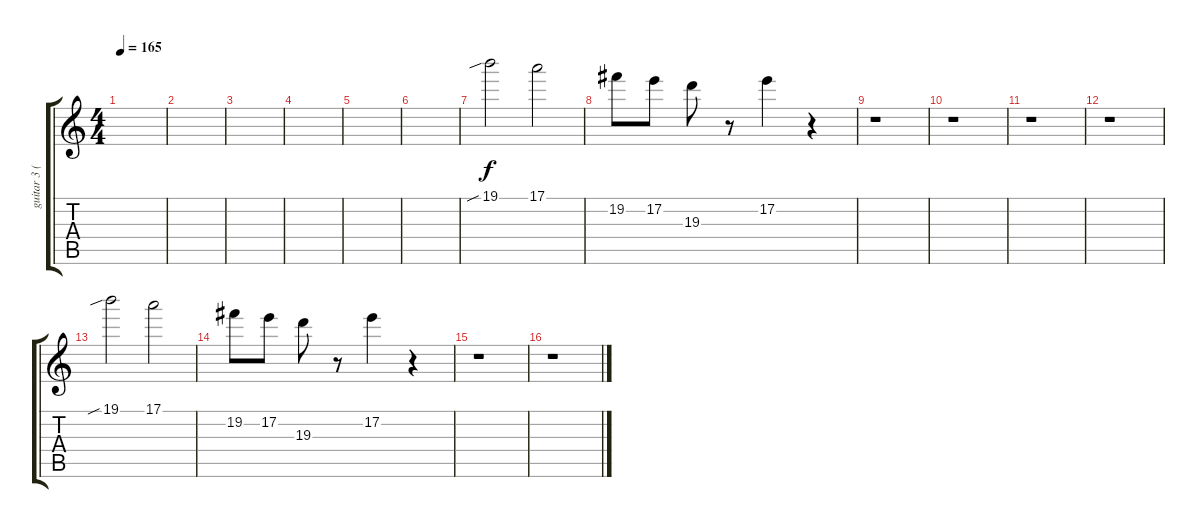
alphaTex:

\track ("guitar 3 (Blackmore)" "guitar 3 (") {instrument overdrivenguitar}
\staff {score tabs}
\tuning (E4 B3 G3 D3 A2 E2) {hide}
\ts (4 4)
\tempo 165
\clef g2
\ks c
|
|
|
|
|
|
19.1{sib}.2 17.1.2 |
19.2.8 17.2.8 19.3.8 r.8 17.2.4 r.4 |
r.1 |
r.1 |
r.1 |
r.1 |
19.1{sib}.2 17.1.2 |
19.2.8 17.2.8 19.3.8 r.8 17.2.4 r.4 |
r.1 |
r.1
